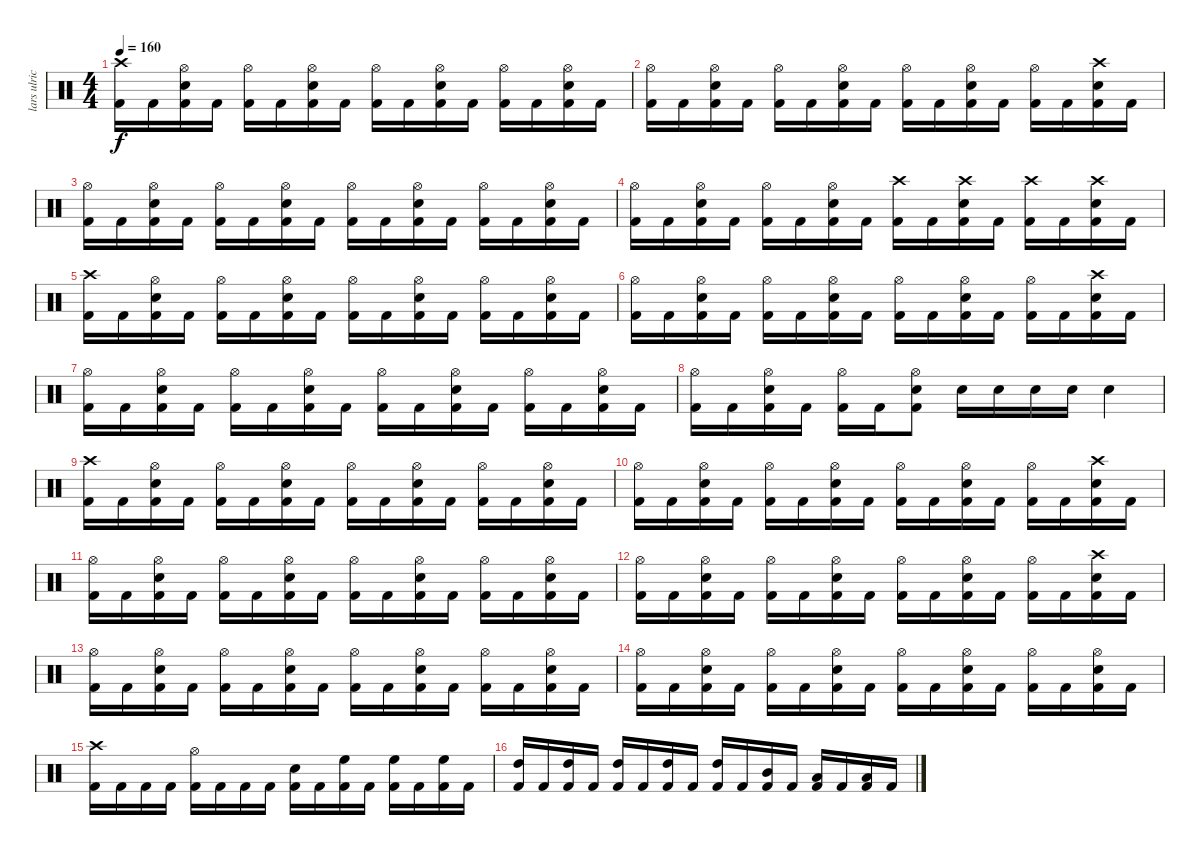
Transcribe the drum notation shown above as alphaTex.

\track ("lars ulrich" "lars ulric") {instrument percussion}
\staff {score}
\articulation defaults
\ts (4 4)
\tempo 160
\clef neutral
\ks c
("Crash high (hit)" "Kick (hit) 2").16{dy f} "Kick (hit) 2".16 ("Hi-Hat (open)" "Electric Snare (hit)" "Kick (hit) 2").16 "Kick (hit) 2".16 ("Hi-Hat (open)" "Kick (hit) 2").16 "Kick (hit) 2".16 ("Hi-Hat (open)" "Electric Snare (hit)" "Kick (hit) 2").16 "Kick (hit) 2".16 ("Hi-Hat (open)" "Kick (hit) 2").16 "Kick (hit) 2".16 ("Hi-Hat (open)" "Electric Snare (hit)" "Kick (hit) 2").16 "Kick (hit) 2".16 ("Hi-Hat (open)" "Kick (hit) 2").16 "Kick (hit) 2".16 ("Hi-Hat (open)" "Electric Snare (hit)" "Kick (hit) 2").16 "Kick (hit) 2".16 |
("Hi-Hat (open)" "Kick (hit) 2").16 "Kick (hit) 2".16 ("Hi-Hat (open)" "Electric Snare (hit)" "Kick (hit) 2").16 "Kick (hit) 2".16 ("Hi-Hat (open)" "Kick (hit) 2").16 "Kick (hit) 2".16 ("Hi-Hat (open)" "Electric Snare (hit)" "Kick (hit) 2").16 "Kick (hit) 2".16 ("Hi-Hat (open)" "Kick (hit) 2").16 "Kick (hit) 2".16 ("Hi-Hat (open)" "Electric Snare (hit)" "Kick (hit) 2").16 "Kick (hit) 2".16 ("Hi-Hat (open)" "Kick (hit) 2").16 "Kick (hit) 2".16 ("Crash high (hit)" "Electric Snare (hit)" "Kick (hit) 2").16 "Kick (hit) 2".16 |
("Hi-Hat (open)" "Kick (hit) 2").16 "Kick (hit) 2".16 ("Hi-Hat (open)" "Electric Snare (hit)" "Kick (hit) 2").16 "Kick (hit) 2".16 ("Hi-Hat (open)" "Kick (hit) 2").16 "Kick (hit) 2".16 ("Hi-Hat (open)" "Electric Snare (hit)" "Kick (hit) 2").16 "Kick (hit) 2".16 ("Hi-Hat (open)" "Kick (hit) 2").16 "Kick (hit) 2".16 ("Hi-Hat (open)" "Electric Snare (hit)" "Kick (hit) 2").16 "Kick (hit) 2".16 ("Hi-Hat (open)" "Kick (hit) 2").16 "Kick (hit) 2".16 ("Hi-Hat (open)" "Electric Snare (hit)" "Kick (hit) 2").16 "Kick (hit) 2".16 |
("Hi-Hat (open)" "Kick (hit) 2").16 "Kick (hit) 2".16 ("Hi-Hat (open)" "Electric Snare (hit)" "Kick (hit) 2").16 "Kick (hit) 2".16 ("Hi-Hat (open)" "Kick (hit) 2").16 "Kick (hit) 2".16 ("Hi-Hat (open)" "Electric Snare (hit)" "Kick (hit) 2").16 "Kick (hit) 2".16 ("Crash high (hit)" "Kick (hit) 2").16 "Kick (hit) 2".16 ("Crash high (hit)" "Electric Snare (hit)" "Kick (hit) 2").16 "Kick (hit) 2".16 ("Crash high (hit)" "Kick (hit) 2").16 "Kick (hit) 2".16 ("Crash high (hit)" "Electric Snare (hit)" "Kick (hit) 2").16 "Kick (hit) 2".16 |
("Crash high (hit)" "Kick (hit) 2").16 "Kick (hit) 2".16 ("Hi-Hat (open)" "Electric Snare (hit)" "Kick (hit) 2").16 "Kick (hit) 2".16 ("Hi-Hat (open)" "Kick (hit) 2").16 "Kick (hit) 2".16 ("Hi-Hat (open)" "Electric Snare (hit)" "Kick (hit) 2").16 "Kick (hit) 2".16 ("Hi-Hat (open)" "Kick (hit) 2").16 "Kick (hit) 2".16 ("Hi-Hat (open)" "Electric Snare (hit)" "Kick (hit) 2").16 "Kick (hit) 2".16 ("Hi-Hat (open)" "Kick (hit) 2").16 "Kick (hit) 2".16 ("Hi-Hat (open)" "Electric Snare (hit)" "Kick (hit) 2").16 "Kick (hit) 2".16 |
("Hi-Hat (open)" "Kick (hit) 2").16 "Kick (hit) 2".16 ("Hi-Hat (open)" "Electric Snare (hit)" "Kick (hit) 2").16 "Kick (hit) 2".16 ("Hi-Hat (open)" "Kick (hit) 2").16 "Kick (hit) 2".16 ("Hi-Hat (open)" "Electric Snare (hit)" "Kick (hit) 2").16 "Kick (hit) 2".16 ("Hi-Hat (open)" "Kick (hit) 2").16 "Kick (hit) 2".16 ("Hi-Hat (open)" "Electric Snare (hit)" "Kick (hit) 2").16 "Kick (hit) 2".16 ("Hi-Hat (open)" "Kick (hit) 2").16 "Kick (hit) 2".16 ("Crash high (hit)" "Electric Snare (hit)" "Kick (hit) 2").16 "Kick (hit) 2".16 |
("Hi-Hat (open)" "Kick (hit) 2").16 "Kick (hit) 2".16 ("Hi-Hat (open)" "Electric Snare (hit)" "Kick (hit) 2").16 "Kick (hit) 2".16 ("Hi-Hat (open)" "Kick (hit) 2").16 "Kick (hit) 2".16 ("Hi-Hat (open)" "Electric Snare (hit)" "Kick (hit) 2").16 "Kick (hit) 2".16 ("Hi-Hat (open)" "Kick (hit) 2").16 "Kick (hit) 2".16 ("Hi-Hat (open)" "Electric Snare (hit)" "Kick (hit) 2").16 "Kick (hit) 2".16 ("Hi-Hat (open)" "Kick (hit) 2").16 "Kick (hit) 2".16 ("Hi-Hat (open)" "Electric Snare (hit)" "Kick (hit) 2").16 "Kick (hit) 2".16 |
("Hi-Hat (open)" "Kick (hit) 2").16 "Kick (hit) 2".16 ("Hi-Hat (open)" "Electric Snare (hit)" "Kick (hit) 2").16 "Kick (hit) 2".16 ("Hi-Hat (open)" "Kick (hit) 2").16 "Kick (hit) 2".16 ("Hi-Hat (open)" "Electric Snare (hit)" "Kick (hit) 2").8 "Electric Snare (hit)".16 "Electric Snare (hit)".16 "Electric Snare (hit)".16 "Electric Snare (hit)".16 "Electric Snare (hit)".4 |
("Crash high (hit)" "Kick (hit) 2").16 "Kick (hit) 2".16 ("Hi-Hat (open)" "Electric Snare (hit)" "Kick (hit) 2").16 "Kick (hit) 2".16 ("Hi-Hat (open)" "Kick (hit) 2").16 "Kick (hit) 2".16 ("Hi-Hat (open)" "Electric Snare (hit)" "Kick (hit) 2").16 "Kick (hit) 2".16 ("Hi-Hat (open)" "Kick (hit) 2").16 "Kick (hit) 2".16 ("Hi-Hat (open)" "Electric Snare (hit)" "Kick (hit) 2").16 "Kick (hit) 2".16 ("Hi-Hat (open)" "Kick (hit) 2").16 "Kick (hit) 2".16 ("Hi-Hat (open)" "Electric Snare (hit)" "Kick (hit) 2").16 "Kick (hit) 2".16 |
("Hi-Hat (open)" "Kick (hit) 2").16 "Kick (hit) 2".16 ("Hi-Hat (open)" "Electric Snare (hit)" "Kick (hit) 2").16 "Kick (hit) 2".16 ("Hi-Hat (open)" "Kick (hit) 2").16 "Kick (hit) 2".16 ("Hi-Hat (open)" "Electric Snare (hit)" "Kick (hit) 2").16 "Kick (hit) 2".16 ("Hi-Hat (open)" "Kick (hit) 2").16 "Kick (hit) 2".16 ("Hi-Hat (open)" "Electric Snare (hit)" "Kick (hit) 2").16 "Kick (hit) 2".16 ("Hi-Hat (open)" "Kick (hit) 2").16 "Kick (hit) 2".16 ("Crash high (hit)" "Electric Snare (hit)" "Kick (hit) 2").16 "Kick (hit) 2".16 |
("Hi-Hat (open)" "Kick (hit) 2").16 "Kick (hit) 2".16 ("Hi-Hat (open)" "Electric Snare (hit)" "Kick (hit) 2").16 "Kick (hit) 2".16 ("Hi-Hat (open)" "Kick (hit) 2").16 "Kick (hit) 2".16 ("Hi-Hat (open)" "Electric Snare (hit)" "Kick (hit) 2").16 "Kick (hit) 2".16 ("Hi-Hat (open)" "Kick (hit) 2").16 "Kick (hit) 2".16 ("Hi-Hat (open)" "Electric Snare (hit)" "Kick (hit) 2").16 "Kick (hit) 2".16 ("Hi-Hat (open)" "Kick (hit) 2").16 "Kick (hit) 2".16 ("Hi-Hat (open)" "Electric Snare (hit)" "Kick (hit) 2").16 "Kick (hit) 2".16 |
("Hi-Hat (open)" "Kick (hit) 2").16 "Kick (hit) 2".16 ("Hi-Hat (open)" "Electric Snare (hit)" "Kick (hit) 2").16 "Kick (hit) 2".16 ("Hi-Hat (open)" "Kick (hit) 2").16 "Kick (hit) 2".16 ("Hi-Hat (open)" "Electric Snare (hit)" "Kick (hit) 2").16 "Kick (hit) 2".16 ("Hi-Hat (open)" "Kick (hit) 2").16 "Kick (hit) 2".16 ("Hi-Hat (open)" "Electric Snare (hit)" "Kick (hit) 2").16 "Kick (hit) 2".16 ("Hi-Hat (open)" "Kick (hit) 2").16 "Kick (hit) 2".16 ("Crash high (hit)" "Electric Snare (hit)" "Kick (hit) 2").16 "Kick (hit) 2".16 |
("Hi-Hat (open)" "Kick (hit) 2").16 "Kick (hit) 2".16 ("Hi-Hat (open)" "Electric Snare (hit)" "Kick (hit) 2").16 "Kick (hit) 2".16 ("Hi-Hat (open)" "Kick (hit) 2").16 "Kick (hit) 2".16 ("Hi-Hat (open)" "Electric Snare (hit)" "Kick (hit) 2").16 "Kick (hit) 2".16 ("Hi-Hat (open)" "Kick (hit) 2").16 "Kick (hit) 2".16 ("Hi-Hat (open)" "Electric Snare (hit)" "Kick (hit) 2").16 "Kick (hit) 2".16 ("Hi-Hat (open)" "Kick (hit) 2").16 "Kick (hit) 2".16 ("Hi-Hat (open)" "Electric Snare (hit)" "Kick (hit) 2").16 "Kick (hit) 2".16 |
("Hi-Hat (open)" "Kick (hit) 2").16 "Kick (hit) 2".16 ("Hi-Hat (open)" "Electric Snare (hit)" "Kick (hit) 2").16 "Kick (hit) 2".16 ("Hi-Hat (open)" "Kick (hit) 2").16 "Kick (hit) 2".16 ("Hi-Hat (open)" "Electric Snare (hit)" "Kick (hit) 2").16 "Kick (hit) 2".16 ("Hi-Hat (open)" "Kick (hit) 2").16 "Kick (hit) 2".16 ("Hi-Hat (open)" "Electric Snare (hit)" "Kick (hit) 2").16 "Kick (hit) 2".16 ("Hi-Hat (open)" "Kick (hit) 2").16 "Kick (hit) 2".16 ("Hi-Hat (open)" "Electric Snare (hit)" "Kick (hit) 2").16 "Kick (hit) 2".16 |
("Crash high (hit)" "Kick (hit) 2").16 "Kick (hit) 2".16 "Kick (hit) 2".16 "Kick (hit) 2".16 ("Hi-Hat (open)" "Kick (hit) 2").16 "Kick (hit) 2".16 "Kick (hit) 2".16 "Kick (hit) 2".16 ("Electric Snare (hit)" "Kick (hit) 2").16 "Kick (hit) 2".16 ("High Floor Tom (hit)" "Kick (hit) 2").16 "Kick (hit) 2".16 ("High Floor Tom (hit)" "Kick (hit) 2").16 "Kick (hit) 2".16 ("High Floor Tom (hit)" "Kick (hit) 2").16 "Kick (hit) 2".16 |
("High Tom (hit)" "Kick (hit) 2").16 "Kick (hit) 2".16 ("High Tom (hit)" "Kick (hit) 2").16 "Kick (hit) 2".16 ("High Tom (hit)" "Kick (hit) 2").16 "Kick (hit) 2".16 ("High Tom (hit)" "Kick (hit) 2").16 "Kick (hit) 2".16 ("High Tom (hit)" "Kick (hit) 2").16 "Kick (hit) 2".16 ("Mid Tom (hit)" "Kick (hit) 2").16 "Kick (hit) 2".16 ("Low Tom (hit)" "Kick (hit) 2").16 "Kick (hit) 2".16 ("Low Floor Tom (hit)" "Kick (hit) 2").16 "Kick (hit) 2".16
